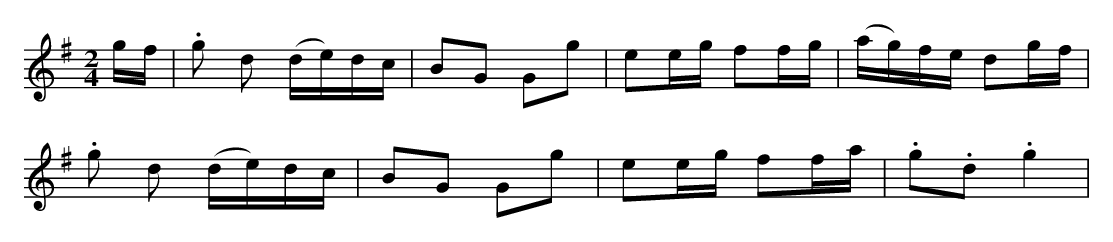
X:1
K:G
M:2/4
L:1/16
gf | .g2 d2 (de)dc | B2G2 G2g2 | e2eg f2fg | (ag)fe d2gf |
     .g2 d2 (de)dc | B2G2 G2g2 | e2eg f2fa | .g2.d2 .g4  |
